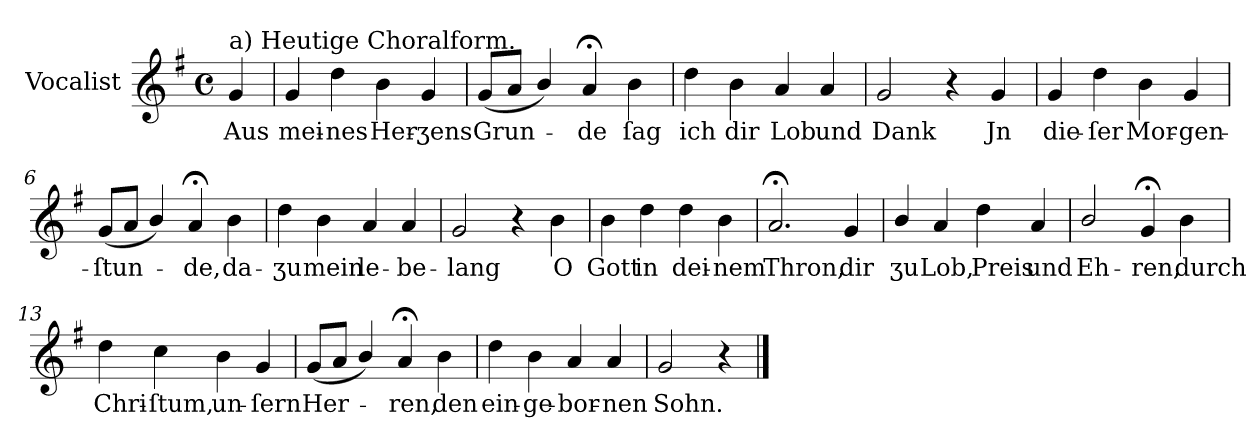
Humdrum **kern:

**kern	**text
*part1	*part1
*staff1	*staff1
*I"Vocalist	*
*k[f#]	*
*G:	*
*M4/4	*
*met(c)	*
=	=
!LO:TX:a:t=a) Heutige Choralform.	!
4g	Aus
=1	=1
4g	mei-
4dd	-nes
4b	Her-
4g	-ʒens
=2	=2
(8gL	Grun-
8aJ	.
4b/)	.
4a;<	-de
4b	ſag
=3	=3
4dd	ich
4b	dir
4a	Lob
4a	und
=4	=4
2g	Dank
4r	.
4g	Jn
=5	=5
4g	die-
4dd	-ſer
4b	Mor-
4g	-gen-
=6	=6
(8gL	-ſtun-
8aJ	.
4b/)	.
4a;<	-de,
4b	da-
=7	=7
4dd	-ʒu
4b	mein
4a	le-
4a	-be-
=8	=8
2g	-lang
4r	.
4b	O
=9	=9
4b	Gott
4dd	in
4dd	dei-
4b	-nem
=10	=10
2.a;<	Thron,
4g	dir
=11	=11
4b/	ʒu
4a	Lob,
4dd	Preis
4a	und
=12	=12
2b/	Eh-
4g;<	-ren,
4b	durch
=13	=13
4dd	Chri-
4cc	-ſtum,
4b	un-
4g	-ſern
=14	=14
(8gL	Her-
8aJ	.
4b/)	.
4a;<	-ren,
4b	den
=15	=15
4dd	ein-
4b	-ge-
4a	-bor-
4a	-nen
=16	=16
2g	Sohn.
4r	.
==	==
*-	*-
